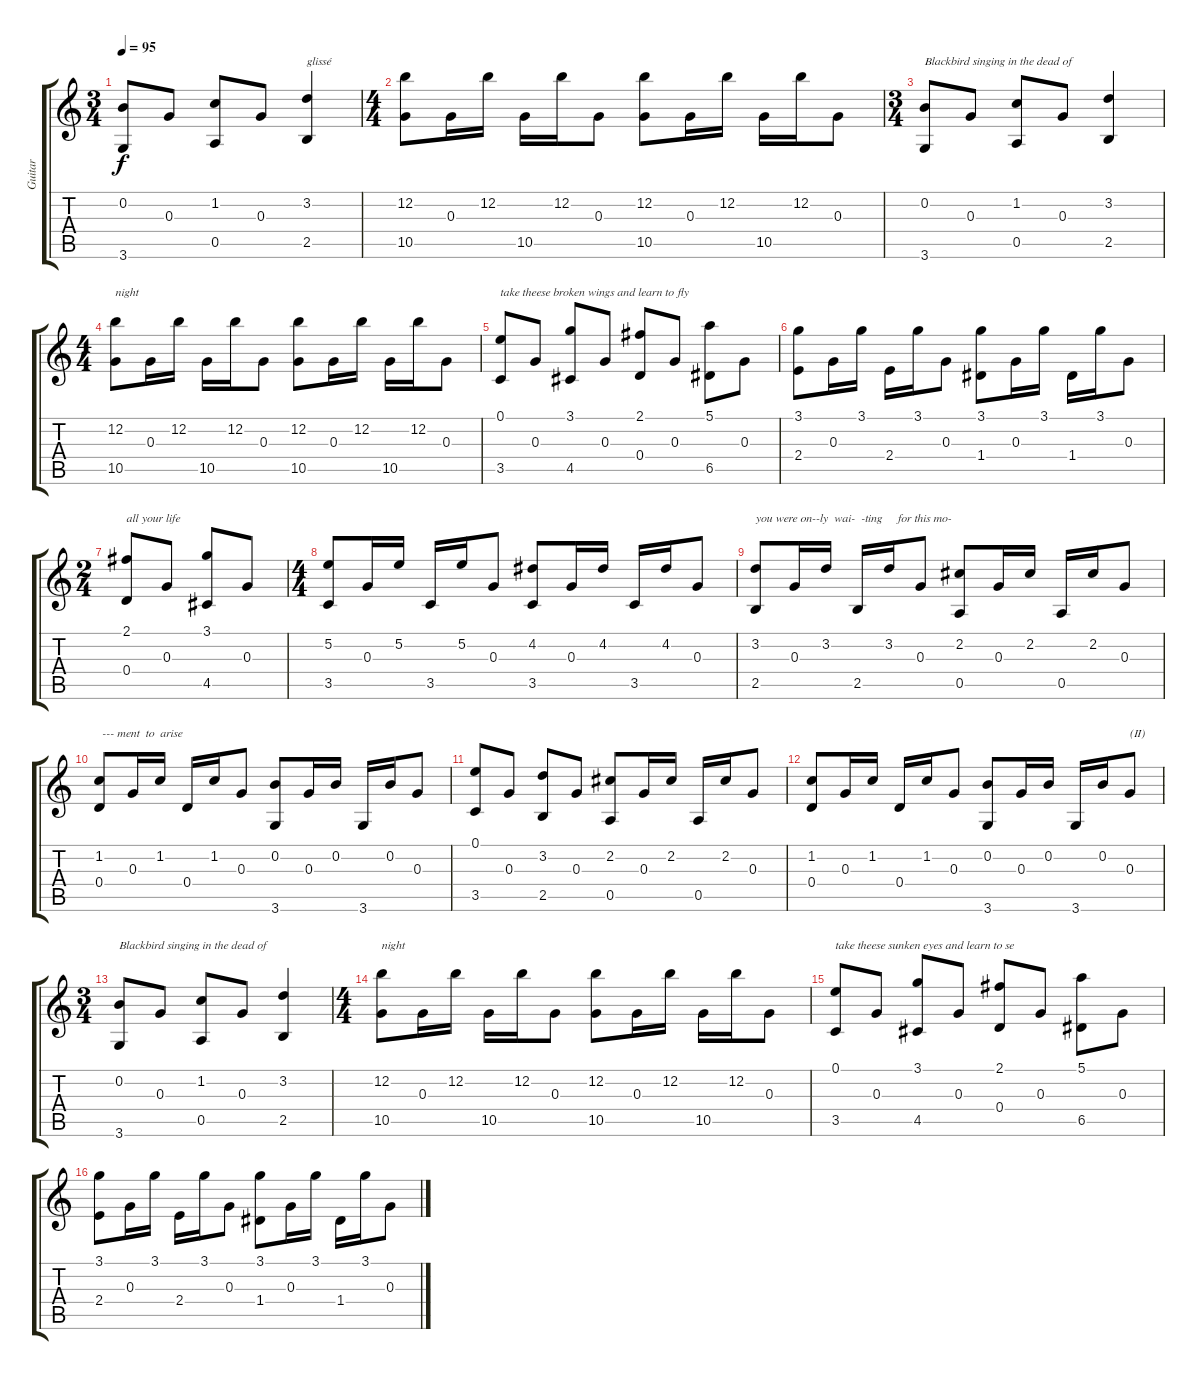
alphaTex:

\track ("Guitar" "Guitar") {instrument acousticguitarsteel}
\staff {score tabs}
\tuning (E4 B3 G3 D3 A2 E2) {hide}
\ts (3 4)
\tempo 95
\clef g2
\ks c
(0.2 3.6).8{dy f instrument acousticguitarsteel} 0.3.8 (1.2 0.5).8 0.3.8 (3.2 2.5).4{txt "glissé"} |
\ts (4 4)
(12.2 10.5).8 0.3.16 12.2.16 10.5.16 12.2.16 0.3.8 (12.2 10.5).8 0.3.16 12.2.16 10.5.16 12.2.16 0.3.8 |
\ts (3 4)
(0.2 3.6).8{txt "Blackbird singing in the dead of"} 0.3.8 (1.2 0.5).8 0.3.8 (3.2 2.5).4 |
\ts (4 4)
(12.2 10.5).8{txt "night"} 0.3.16 12.2.16 10.5.16 12.2.16 0.3.8 (12.2 10.5).8 0.3.16 12.2.16 10.5.16 12.2.16 0.3.8 |
(0.1 3.5).8{txt "take theese broken wings and learn to fly"} 0.3.8 (3.1 4.5).8 0.3.8 (2.1 0.4).8 0.3.8 (5.1 6.5).8 0.3.8 |
(3.1 2.4).8 0.3.16 3.1.16 2.4.16 3.1.16 0.3.8 (3.1 1.4).8 0.3.16 3.1.16 1.4.16 3.1.16 0.3.8 |
\ts (2 4)
(2.1 0.4).8{txt "all your life"} 0.3.8 (3.1 4.5).8 0.3.8 |
\ts (4 4)
(5.2 3.5).8 0.3.16 5.2.16 3.5.16 5.2.16 0.3.8 (4.2 3.5).8 0.3.16 4.2.16 3.5.16 4.2.16 0.3.8 |
(3.2 2.5).8{txt "you were on--ly  wai-  -ting     for this mo-"} 0.3.16 3.2.16 2.5.16 3.2.16 0.3.8 (2.2 0.5).8 0.3.16 2.2.16 0.5.16 2.2.16 0.3.8 |
(1.2 0.4).8{txt " --- ment  to  arise"} 0.3.16 1.2.16 0.4.16 1.2.16 0.3.8 (0.2 3.6).8 0.3.16 0.2.16 3.6.16 0.2.16 0.3.8 |
(0.1 3.5).8 0.3.8 (3.2 2.5).8 0.3.8 (2.2 0.5).8 0.3.16 2.2.16 0.5.16 2.2.16 0.3.8 |
(1.2 0.4).8 0.3.16 1.2.16 0.4.16 1.2.16 0.3.8 (0.2 3.6).8 0.3.16 0.2.16 3.6.16 0.2.16 0.3.8{txt "(II)"} |
\ts (3 4)
(0.2 3.6).8{txt "Blackbird singing in the dead of"} 0.3.8 (1.2 0.5).8 0.3.8 (3.2 2.5).4 |
\ts (4 4)
(12.2 10.5).8{txt "night"} 0.3.16 12.2.16 10.5.16 12.2.16 0.3.8 (12.2 10.5).8 0.3.16 12.2.16 10.5.16 12.2.16 0.3.8 |
(0.1 3.5).8{txt "take theese sunken eyes and learn to se"} 0.3.8 (3.1 4.5).8 0.3.8 (2.1 0.4).8 0.3.8 (5.1 6.5).8 0.3.8 |
(3.1 2.4).8 0.3.16 3.1.16 2.4.16 3.1.16 0.3.8 (3.1 1.4).8 0.3.16 3.1.16 1.4.16 3.1.16 0.3.8
